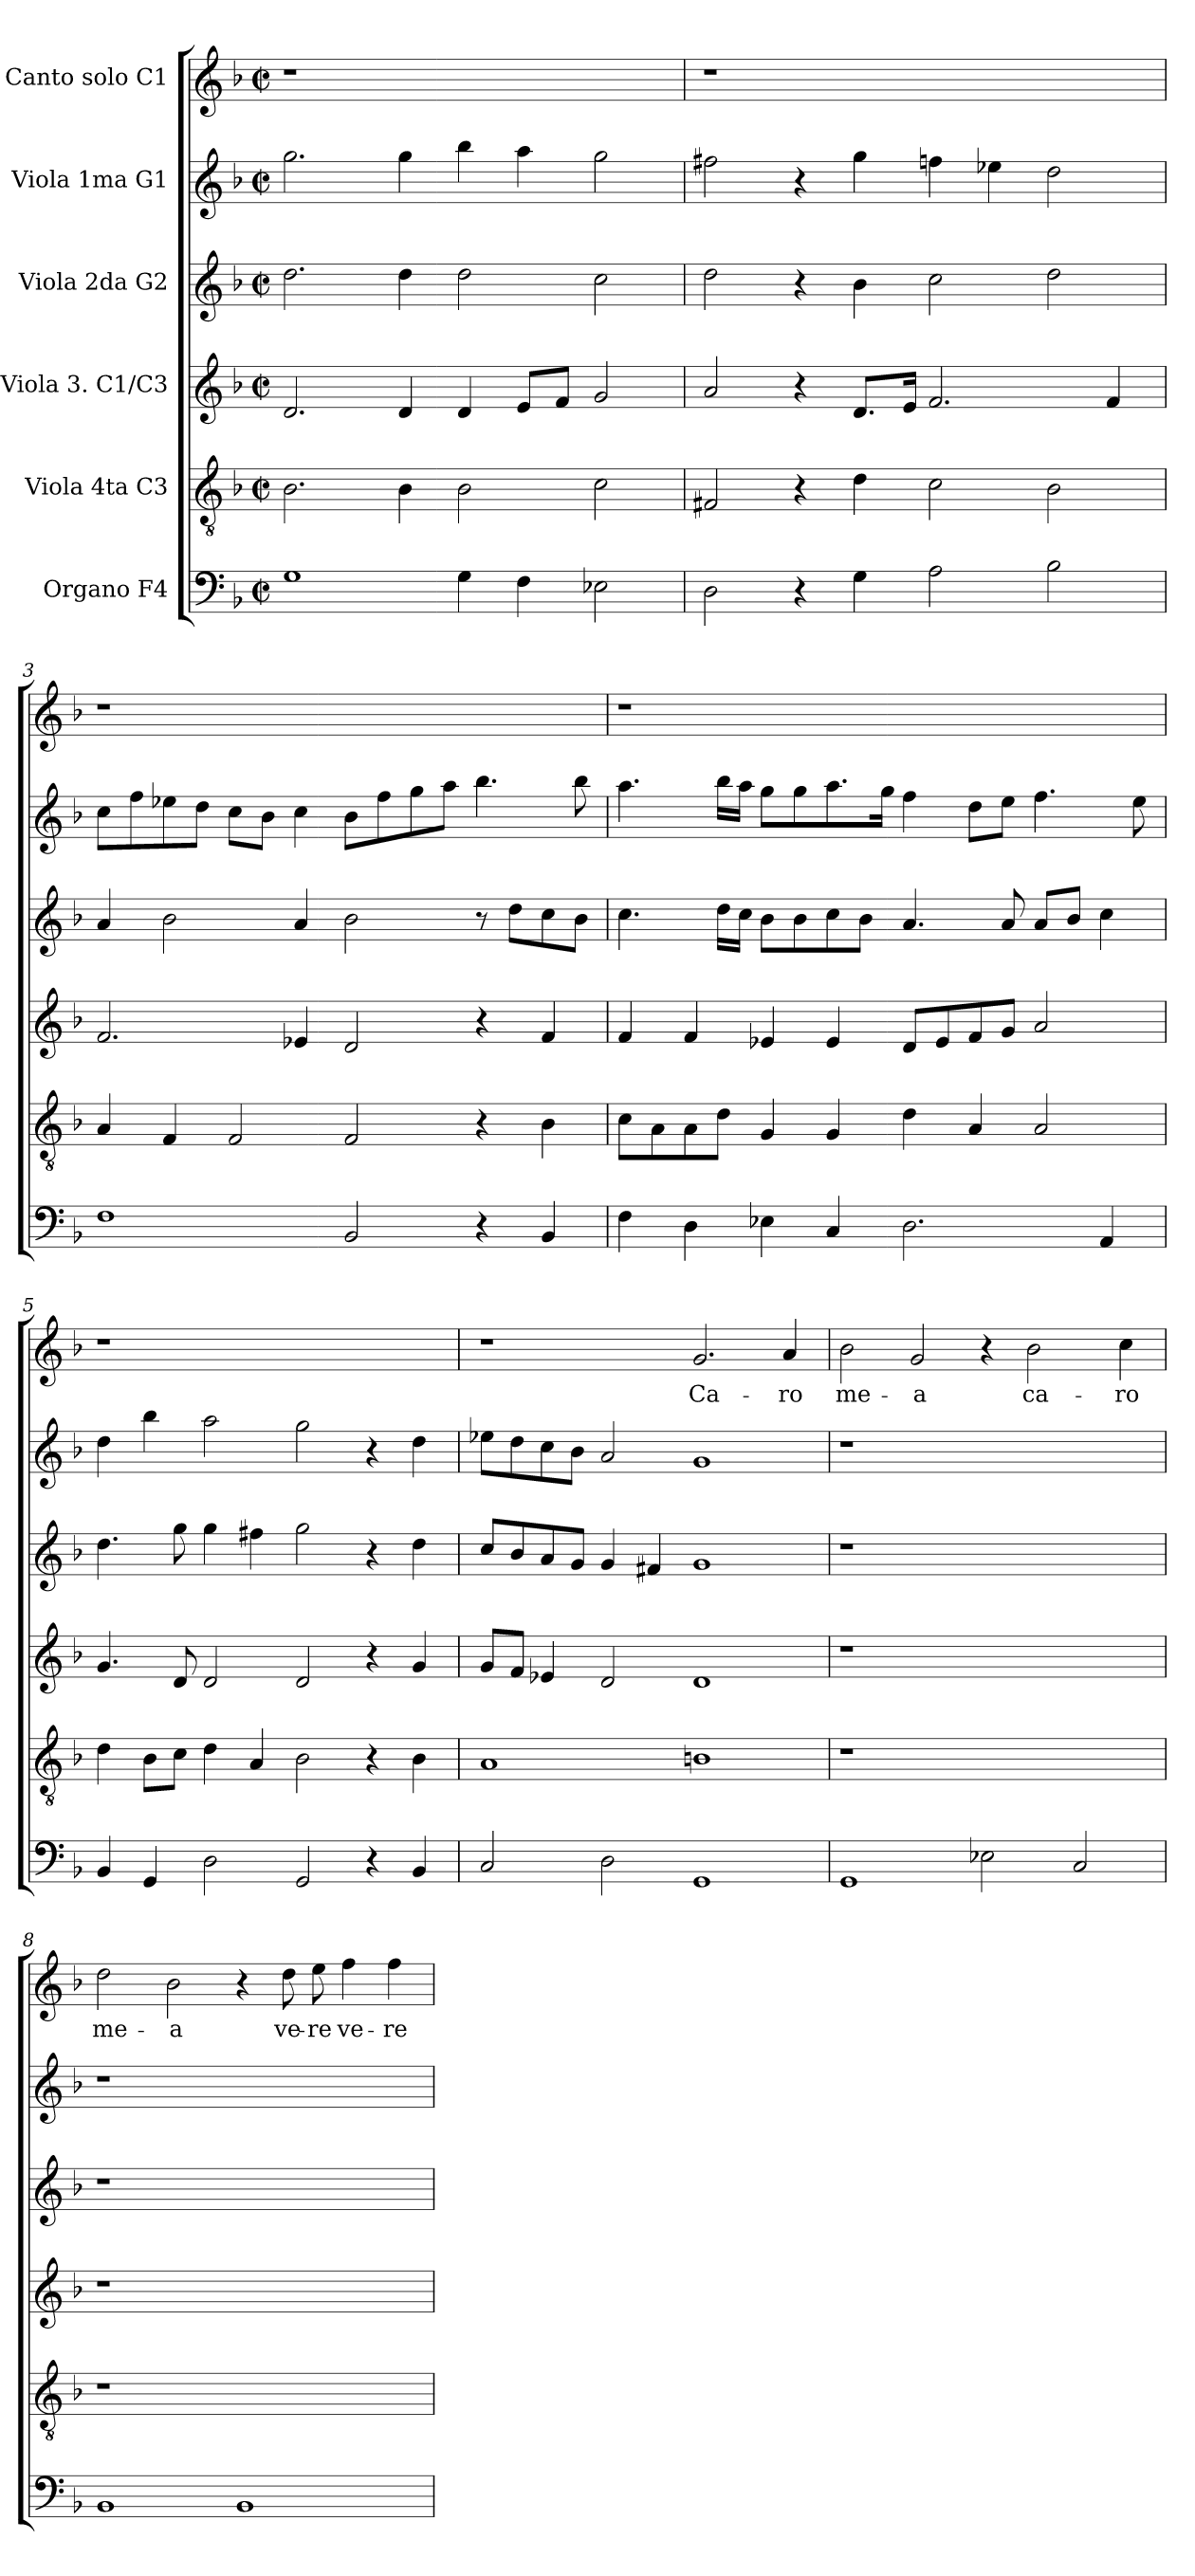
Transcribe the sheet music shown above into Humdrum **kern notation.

**kern	**kern	**kern	**kern	**kern	**kern	**text
*part6	*part5	*part4	*part3	*part2	*part1	*part1
*staff6	*staff5	*staff4	*staff3	*staff2	*staff1	*staff1
*I"Organo F4	*I"Viola 4ta C3	*I"Viola 3. C1/C3	*I"Viola 2da G2	*I"Viola 1ma G1	*I"Canto solo C1	*
*clefF4	*clefGv2	*clefG2	*clefG2	*clefG2	*clefG2	*
*k[b-]	*k[b-]	*k[b-]	*k[b-]	*k[b-]	*k[b-]	*
*d:	*d:	*d:	*d:	*d:	*d:	*
*M2/2	*M2/2	*M2/2	*M2/2	*M2/2	*M2/2	*
*met(c|)	*met(c|)	*met(c|)	*met(c|)	*met(c|)	*met(c|)	*
=1	=1	=1	=1	=1	=1	=1
1G	2.B-\	2.d/	2.dd\	2.gg\	1r	.
.	4B-\	4d/	4dd\	4gg\	.	.
4G\	2B-\	4d/	2dd\	4bb-\	1ryy	.
4F\	.	8e/L	.	4aa\	.	.
.	.	8f/J	.	.	.	.
2E-X\	2c\	2g/	2cc\	2gg\	.	.
=2	=2	=2	=2	=2	=2	=2
2D\	2F#X/	2a/	2dd\	2ff#X\	1r	.
4r	4r	4r	4r	4r	.	.
4G\	4d\	8.d/L	4b-\	4gg\	.	.
.	.	16e/Jk	.	.	.	.
2A\	2c\	2.f/	2cc\	4ffn\	1ryy	.
.	.	.	.	4ee-X\	.	.
2B-\	2B-\	.	2dd\	2dd\	.	.
.	.	4f/	.	.	.	.
=3	=3	=3	=3	=3	=3	=3
1F	4A/	2.f/	4a/	8cc\L	1r	.
.	.	.	.	8ff\	.	.
.	4F/	.	2b-\	8ee-X\	.	.
.	.	.	.	8dd\J	.	.
.	2F/	.	.	8cc\L	.	.
.	.	.	.	8b-\J	.	.
.	.	4e-X/	4a/	4cc\	.	.
2BB-/	2F/	2d/	2b-\	8b-\L	1ryy	.
.	.	.	.	8ff\	.	.
.	.	.	.	8gg\	.	.
.	.	.	.	8aa\J	.	.
4r	4r	4r	8r	4.bb-\	.	.
.	.	.	8dd\L	.	.	.
4BB-/	4B-\	4f/	8cc\	.	.	.
.	.	.	8b-\J	8bb-\	.	.
!!LO:LB:g=z
=4	=4	=4	=4	=4	=4	=4
4F\	8c\L	4f/	4.cc\	4.aa\	1r	.
.	8A\	.	.	.	.	.
4D\	8A\	4f/	.	.	.	.
.	8d\J	.	16dd\LL	16bb-\LL	.	.
.	.	.	16cc\JJ	16aa\JJ	.	.
4E-X\	4G/	4e-X/	8b-\L	8gg\L	.	.
.	.	.	8b-\	8gg\	.	.
4C/	4G/	4e-/	8cc\	8.aa\	.	.
.	.	.	8b-\J	.	.	.
.	.	.	.	16gg\Jk	.	.
2.D\	4d\	8d/L	4.a/	4ff\	1ryy	.
.	.	8e-/	.	.	.	.
.	4A/	8f/	.	8dd\L	.	.
.	.	8g/J	8a/	8ee\J	.	.
.	2A/	2a/	8a/L	4.ff\	.	.
.	.	.	8b-/J	.	.	.
4AA/	.	.	4cc\	.	.	.
.	.	.	.	8ee\	.	.
=5	=5	=5	=5	=5	=5	=5
4BB-/	4d\	4.g/	4.dd\	4dd\	1r	.
4GG/	8B-\L	.	.	4bb-\	.	.
.	8c\J	8d/	8gg\	.	.	.
2D\	4d\	2d/	4gg\	2aa\	.	.
.	4A/	.	4ff#X\	.	.	.
2GG/	2B-\	2d/	2gg\	2gg\	1ryy	.
4r	4r	4r	4r	4r	.	.
4BB-/	4B-\	4g/	4dd\	4dd\	.	.
=6	=6	=6	=6	=6	=6	=6
2C/	1A	8g/L	8cc/L	8ee-X\L	1r	.
.	.	8f/J	8b-/	8dd\	.	.
.	.	4e-X/	8a/	8cc\	.	.
.	.	.	8g/J	8b-\J	.	.
2D\	.	2d/	4g/	2a/	.	.
.	.	.	4f#X/	.	.	.
!	!	!	!	!	!	!LO:LY:b
1GG	1Bn	1d	1g	1g	2.g/	Ca-
!	!	!	!	!	!	!LO:LY:b
.	.	.	.	.	4a/	-ro
=7	=7	=7	=7	=7	=7	=7
!	!	!	!	!	!	!LO:LY:b
1GG	1r	1r	1r	1r	2b-\	me-
!	!	!	!	!	!	!LO:LY:b
.	.	.	.	.	2g/	-a
2E-X\	1ryy	1ryy	1ryy	1ryy	4r	.
!	!	!	!	!	!	!LO:LY:b
.	.	.	.	.	2b-\	ca-
2C/	.	.	.	.	.	.
!	!	!	!	!	!	!LO:LY:b
.	.	.	.	.	4cc\	-ro
!!LO:PB:g=z
=8	=8	=8	=8	=8	=8	=8
!	!	!	!	!	!	!LO:LY:b
1BB-	1r	1r	1r	1r	2dd\	me-
!	!	!	!	!	!	!LO:LY:b
.	.	.	.	.	2b-\	-a
1BB-	1ryy	1ryy	1ryy	1ryy	4r	.
!	!	!	!	!	!	!LO:LY:b
.	.	.	.	.	8dd\	ve-
!	!	!	!	!	!	!LO:LY:b
.	.	.	.	.	8ee\	-re
!	!	!	!	!	!	!LO:LY:b
.	.	.	.	.	4ff\	ve-
!	!	!	!	!	!	!LO:LY:b
.	.	.	.	.	4ff\	-re
=	=	=	=	=	=	=
*-	*-	*-	*-	*-	*-	*-
